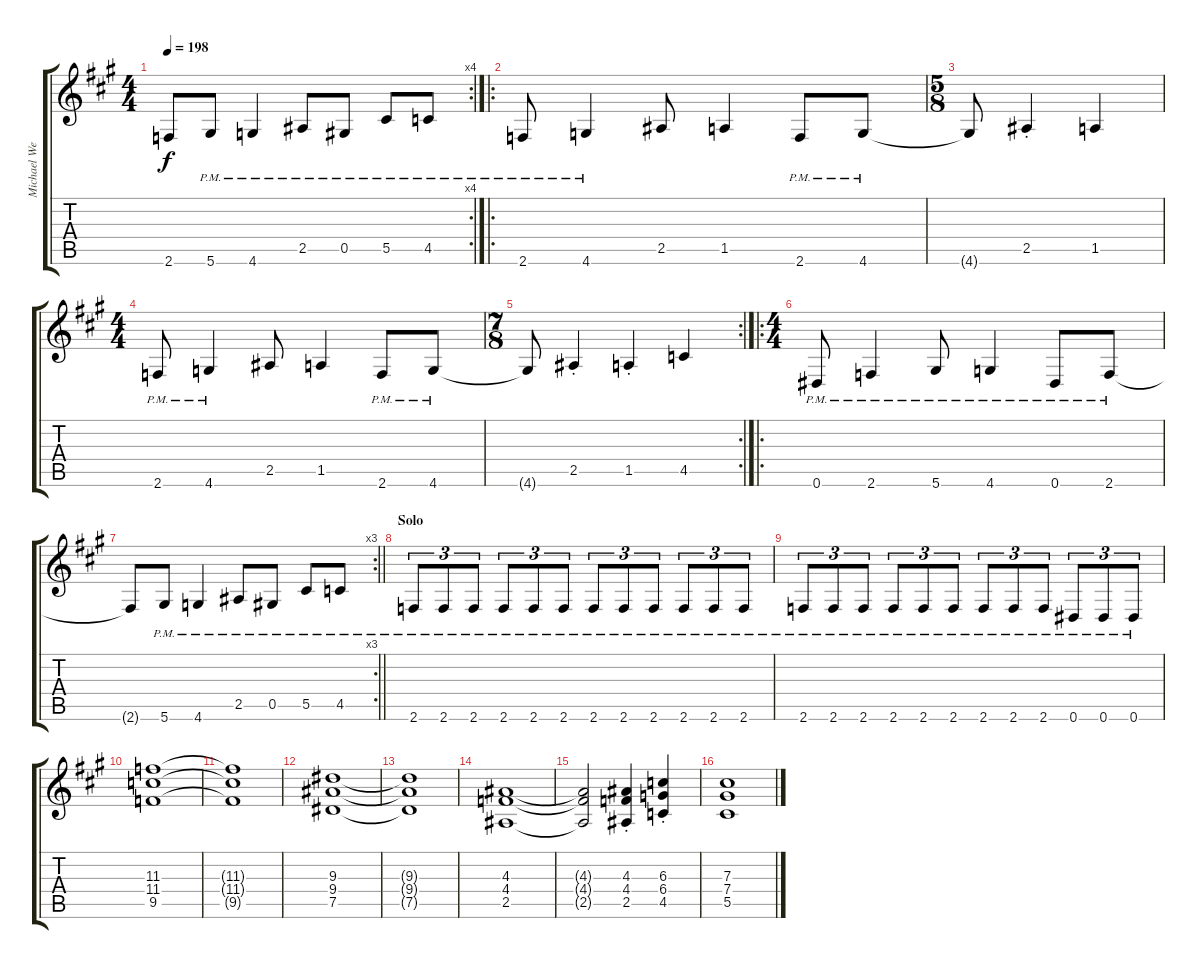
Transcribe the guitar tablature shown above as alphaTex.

\track ("Michael Weikath" "Michael We") {instrument distortionguitar}
\staff {score tabs}
\tuning (Eb4 Bb3 Gb3 Db3 Ab2 Eb2) {hide}
\rc 4
\ts (4 4)
\tempo 198
\clef g2
\ks f#minor
2.6{t}.8{dy f} 5.6{pm}.8 4.6{pm}.4 2.5{pm}.8 0.5{pm}.8 5.5{pm}.8 4.5{pm}.8 |
\ro
2.6{pm}.8 4.6{pm}.4 2.5.8 1.5.4 2.6{pm}.8 4.6{pm}.8 |
\ts (5 8)
4.6{t}.8 2.5{st}.4 1.5.4 |
\ts (4 4)
2.6{pm}.8 4.6{pm}.4 2.5.8 1.5.4 2.6{pm}.8 4.6{pm}.8 |
\rc 2
\ts (7 8)
4.6{t}.8 2.5{st}.4 1.5{st}.4 4.5.4 |
\ro
\ts (4 4)
0.6{pm}.8 2.6{pm}.4 5.6{pm}.8 4.6{pm}.4 0.6{pm}.8 2.6{pm}.8 |
\rc 3
\barLineRight lightlight
2.6{t}.8 5.6{pm}.8 4.6{pm}.4 2.5{pm}.8 0.5{pm}.8 5.5{pm}.8 4.5{pm}.8 |
\section ("" "Solo")
2.6{pm}.8{tu (3 2)} 2.6{pm}.8{tu (3 2)} 2.6{pm}.8{tu (3 2)} 2.6{pm}.8{tu (3 2)} 2.6{pm}.8{tu (3 2)} 2.6{pm}.8{tu (3 2)} 2.6{pm}.8{tu (3 2)} 2.6{pm}.8{tu (3 2)} 2.6{pm}.8{tu (3 2)} 2.6{pm}.8{tu (3 2)} 2.6{pm}.8{tu (3 2)} 2.6{pm}.8{tu (3 2)} |
2.6{pm}.8{tu (3 2)} 2.6{pm}.8{tu (3 2)} 2.6{pm}.8{tu (3 2)} 2.6{pm}.8{tu (3 2)} 2.6{pm}.8{tu (3 2)} 2.6{pm}.8{tu (3 2)} 2.6{pm}.8{tu (3 2)} 2.6{pm}.8{tu (3 2)} 2.6{pm}.8{tu (3 2)} 0.6{pm}.8{tu (3 2)} 0.6{pm}.8{tu (3 2)} 0.6{pm}.8{tu (3 2)} |
(11.3 11.4 9.5).1 |
(11.3{t} 11.4{t} 9.5{t}).1 |
(9.3 9.4 7.5).1 |
(9.3{t} 9.4{t} 7.5{t}).1 |
(4.3 4.4 2.5).1 |
(4.3{t} 4.4{t} 2.5{t}).2 (4.3{st} 4.4{st} 2.5{st}).4 (6.3{st} 6.4{st} 4.5{st}).4 |
(7.3 7.4 5.5).1
